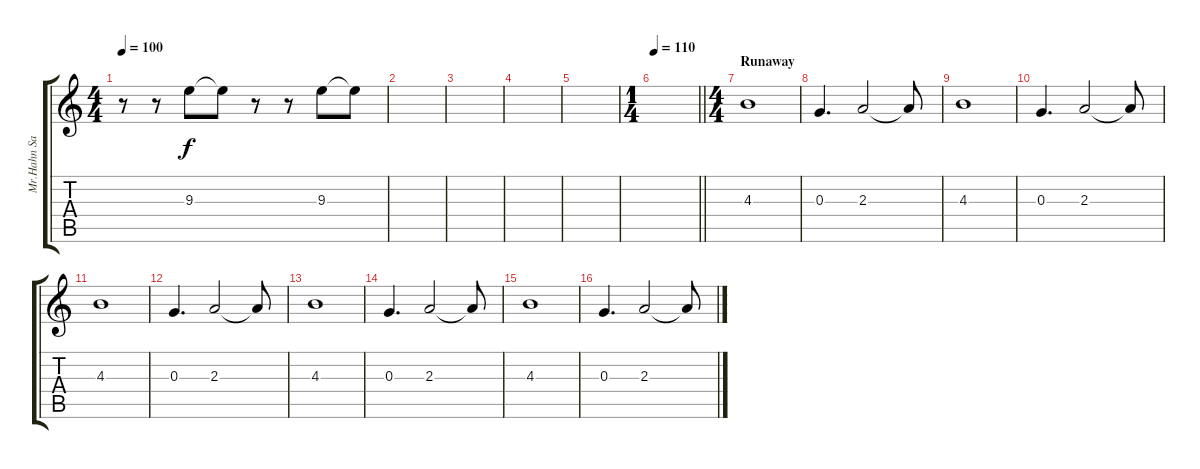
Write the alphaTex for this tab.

\track ("Mr.Hahn Sampler2" "Mr.Hahn Sa") {instrument distortionguitar}
\staff {score tabs}
\tuning (E4 B3 G3 D3 A2 E2) {hide}
\ts (4 4)
\tempo 100
\clef g2
\ks c
r.8{dy f volume 8 instrument tinklebell} r.8 9.3.8 9.3{t}.8 r.8 r.8 9.3.8 9.3{t}.8 |
|
|
|
|
\ts (1 4)
\tempo 110
\barLineRight lightlight
|
\ts (4 4)
\section ("" "Runaway")
4.3.1{instrument lead1square} |
0.3.4{d} 2.3.2 2.3{t}.8 |
4.3.1 |
0.3.4{d} 2.3.2 2.3{t}.8 |
4.3.1 |
0.3.4{d} 2.3.2 2.3{t}.8 |
4.3.1 |
0.3.4{d} 2.3.2 2.3{t}.8 |
4.3.1 |
0.3.4{d} 2.3.2 2.3{t}.8
